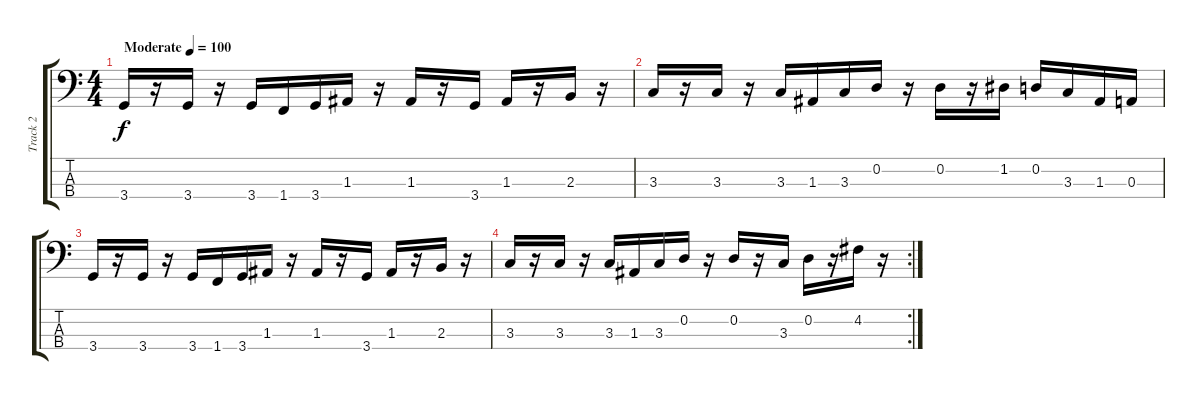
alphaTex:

\track ("Track 2" "Track 2") {instrument electricbassfinger}
\staff {score tabs}
\tuning (G2 D2 A1 E1) {hide}
\ts (4 4)
\tempo (100 "Moderate")
\clef f4
\ks c
3.4.16{dy f instrument electricbassfinger} r.16 3.4.16 r.16 3.4.16 1.4.16 3.4.16 1.3.16 r.16 1.3.16 r.16 3.4.16 1.3.16 r.16 2.3.16 r.16 |
3.3.16 r.16 3.3.16 r.16 3.3.16 1.3.16 3.3.16 0.2.16 r.16 0.2.16 r.16 1.2.16 0.2.16 3.3.16 1.3.16 0.3.16 |
3.4.16 r.16 3.4.16 r.16 3.4.16 1.4.16 3.4.16 1.3.16 r.16 1.3.16 r.16 3.4.16 1.3.16 r.16 2.3.16 r.16 |
\rc 2
3.3.16 r.16 3.3.16 r.16 3.3.16 1.3.16 3.3.16 0.2.16 r.16 0.2.16 r.16 3.3.16 0.2.16 r.16 4.2.16 r.16
